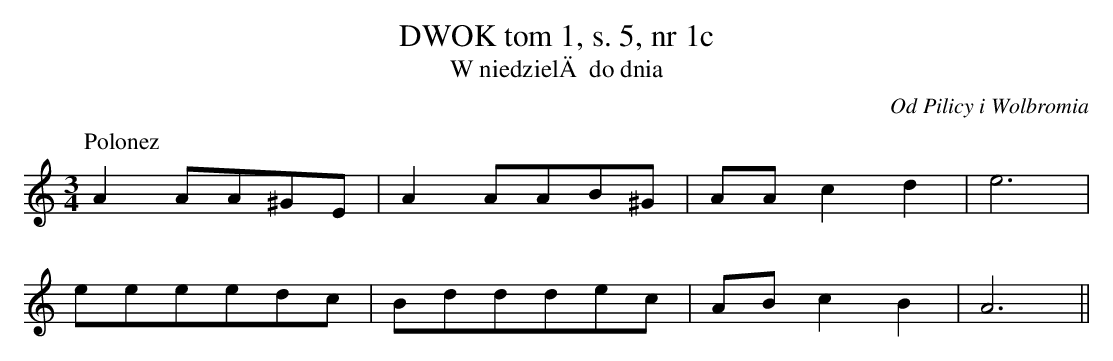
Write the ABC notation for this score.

X:1
T: DWOK tom 1, s. 5, nr 1c
T: W niedzielÄ do dnia
O: Od Pilicy i Wolbromia
M: 3/4
L: 1/8
K: C
P: Polonez
A2AA^GE | A2AAB^G | AAc2d2 | e6 |
eeeedc | Bdddec | ABc2B2 | A6||
